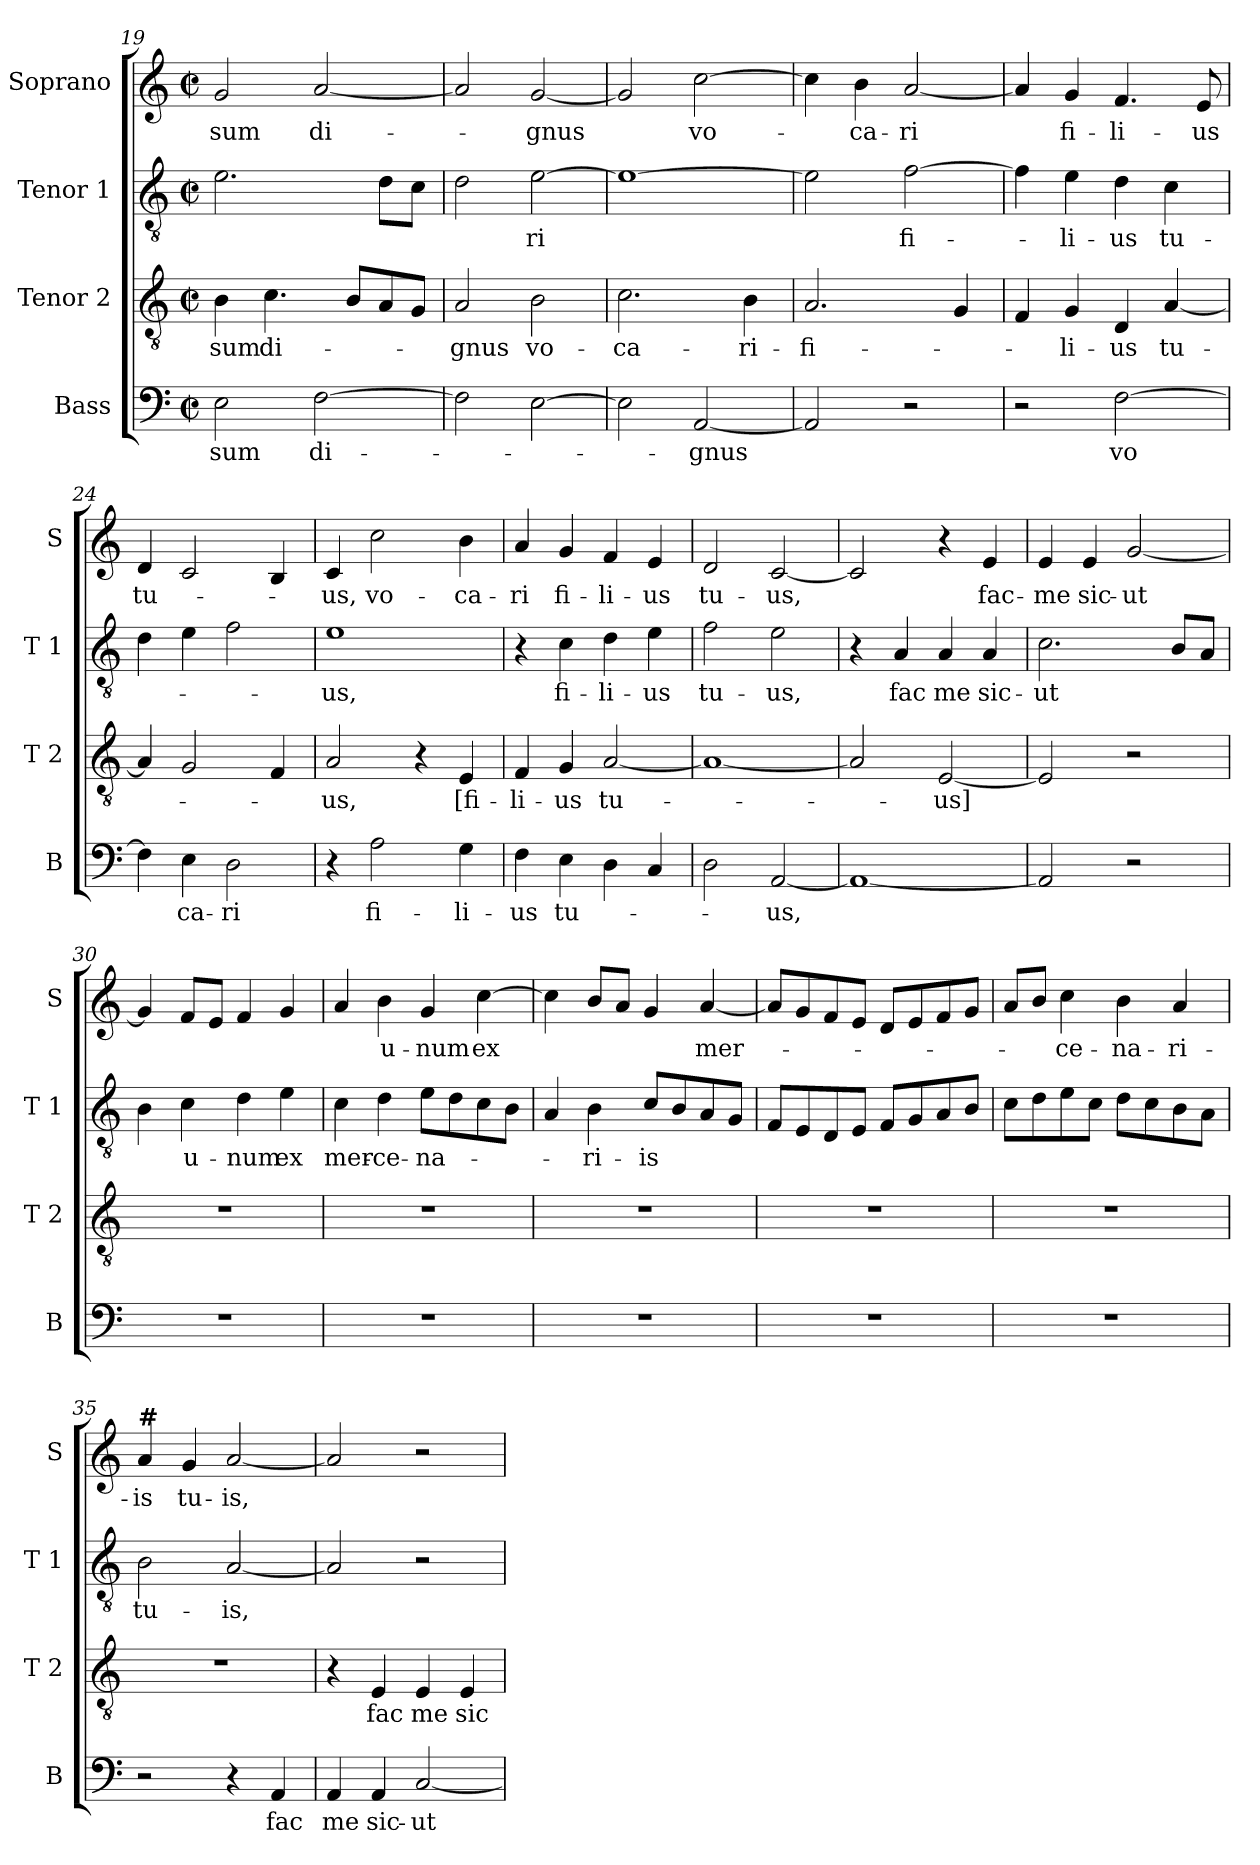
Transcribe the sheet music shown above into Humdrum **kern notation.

**kern	**text	**kern	**text	**kern	**text	**kern	**text
*part4	*part4	*part3	*part3	*part2	*part2	*part1	*part1
*staff4	*staff4	*staff3	*staff3	*staff2	*staff2	*staff1	*staff1
*I"Bass	*	*I"Tenor 2	*	*I"Tenor 1	*	*I"Soprano	*
*I'B	*	*I'T 2	*	*I'T 1	*	*I'S	*
*clefF4	*	*clefGv2	*	*clefGv2	*	*clefG2	*
*k[]	*	*k[]	*	*k[]	*	*k[]	*
*C:	*	*C:	*	*C:	*	*C:	*
*M2/2	*	*M2/2	*	*M2/2	*	*M2/2	*
*met(c|)	*	*met(c|)	*	*met(c|)	*	*met(c|)	*
=19	=19	=19	=19	=19	=19	=19	=19
2E\	sum	4B\	sum	2.e\	.	2g/	sum
.	.	4.c\	di-	.	.	.	.
[2F\	di-	.	.	.	.	[2a/	di-
.	.	8B/L	.	.	.	.	.
.	.	8A/	.	8d\L	.	.	.
.	.	8G/J	.	8c\J	.	.	.
=20	=20	=20	=20	=20	=20	=20	=20
2F\]	.	2A/	-gnus	2d\	.	2a/]	.
[2E\	.	2B\	vo-	[2e\	-ri	[2g/	-gnus
=21	=21	=21	=21	=21	=21	=21	=21
2E\]	.	2.c\	-ca-	1e_	.	2g/]	.
[2AA/	-gnus	.	.	.	.	[2cc\	vo-
.	.	4B\	-ri-	.	.	.	.
!!LO:PB:g=z
=22	=22	=22	=22	=22	=22	=22	=22
2AA/]	.	2.A/	-fi-	2e\]	.	4cc\]	.
.	.	.	.	.	.	4b\	-ca-
2r	.	.	.	[2f\	fi-	[2a/	-ri
.	.	4G/	.	.	.	.	.
=23	=23	=23	=23	=23	=23	=23	=23
2r	.	4F/	.	4f\]	.	4a/]	.
.	.	4G/	-li-	4e\	-li-	4g/	fi-
[2F\	vo	4D/	-us	4d\	-us	4.f/	-li-
.	.	[4A/	tu-	4c\	tu-	.	.
.	.	.	.	.	.	8e/	-us
=24	=24	=24	=24	=24	=24	=24	=24
4F\]	.	4A/]	.	4d\	.	4d/	tu-
4E\	ca-	2G/	.	4e\	.	2c/	.
2D\	-ri	.	.	2f\	.	.	.
.	.	4F/	.	.	.	4B/	.
=25	=25	=25	=25	=25	=25	=25	=25
4r	.	2A/	-us,	1e	-us,	4c/	-us,
2A\	fi-	.	.	.	.	2cc\	vo-
.	.	4r	.	.	.	.	.
4G\	-li-	4E/	[fi-	.	.	4b\	-ca-
=26	=26	=26	=26	=26	=26	=26	=26
4F\	-us	4F/	-li-	4r	.	4a/	-ri
4E\	tu-	4G/	-us	4c\	fi-	4g/	fi-
4D\	.	[2A/	tu-	4d\	-li-	4f/	-li-
4C/	.	.	.	4e\	-us	4e/	-us
=27	=27	=27	=27	=27	=27	=27	=27
2D\	.	1A_	.	2f\	tu-	2d/	tu-
[2AA/	-us,	.	.	2e\	-us,	[2c/	-us,
!!LO:LB:g=z
=28	=28	=28	=28	=28	=28	=28	=28
1AA_	.	2A/]	.	4r	.	2c/]	.
.	.	.	.	4A/	fac	.	.
.	.	[2E/	-us]	4A/	me	4r	.
.	.	.	.	4A/	sic-	4e/	fac-
=29	=29	=29	=29	=29	=29	=29	=29
2AA/]	.	2E/]	.	2.c\	-ut	4e/	-me
.	.	.	.	.	.	4e/	sic-
2r	.	2r	.	.	.	[2g/	-ut
.	.	.	.	8B/L	.	.	.
.	.	.	.	8A/J	.	.	.
=30	=30	=30	=30	=30	=30	=30	=30
1r	.	1r	.	4B\	.	4g/]	.
.	.	.	.	4c\	u-	8f/L	.
.	.	.	.	.	.	8e/J	.
.	.	.	.	4d\	-num	4f/	.
.	.	.	.	4e\	ex	4g/	.
=31	=31	=31	=31	=31	=31	=31	=31
1r	.	1r	.	4c\	mer-	4a/	.
.	.	.	.	4d\	-ce-	4b\	u-
.	.	.	.	8e\L	-na-	4g/	-num
.	.	.	.	8d\	.	.	.
.	.	.	.	8c\	.	[4cc\	ex
.	.	.	.	8B\J	.	.	.
=32	=32	=32	=32	=32	=32	=32	=32
1r	.	1r	.	4A/	.	4cc\]	.
.	.	.	.	4B\	-ri-	8b/L	.
.	.	.	.	.	.	8a/J	.
.	.	.	.	8c/L	-is	4g/	.
.	.	.	.	8B/	.	.	.
.	.	.	.	8A/	.	[4a/	mer-
.	.	.	.	8G/J	.	.	.
=33	=33	=33	=33	=33	=33	=33	=33
1r	.	1r	.	8F/L	.	8a/L]	.
.	.	.	.	8E/	.	8g/	.
.	.	.	.	8D/	.	8f/	.
.	.	.	.	8E/J	.	8e/J	.
.	.	.	.	8F/L	.	8d/L	.
.	.	.	.	8G/	.	8e/	.
.	.	.	.	8A/	.	8f/	.
.	.	.	.	8B/J	.	8g/J	.
!!LO:LB:g=z
=34	=34	=34	=34	=34	=34	=34	=34
1r	.	1r	.	8c\L	.	8a/L	.
.	.	.	.	8d\	.	8b/J	.
.	.	.	.	8e\	.	4cc\	-ce-
.	.	.	.	8c\J	.	.	.
.	.	.	.	8d\L	.	4b\	-na-
.	.	.	.	8c\	.	.	.
.	.	.	.	8B\	.	4a/	-ri-
.	.	.	.	8A\J	.	.	.
=35	=35	=35	=35	=35	=35	=35	=35
!	!	!	!	!	!	!LO:TX:a:B:t=#	!
2r	.	1r	.	2B\	tu-	4a/	-is
.	.	.	.	.	.	4g/	tu-
4r	.	.	.	[2A/	-is,	[2a/	-is,
4AA/	fac	.	.	.	.	.	.
=36	=36	=36	=36	=36	=36	=36	=36
4AA/	me	4r	.	2A/]	.	2a/]	.
4AA/	sic-	4E/	fac	.	.	.	.
[2C/	-ut	4E/	me	2r	.	2r	.
.	.	4E/	sic-	.	.	.	.
=	=	=	=	=	=	=	=
*-	*-	*-	*-	*-	*-	*-	*-
